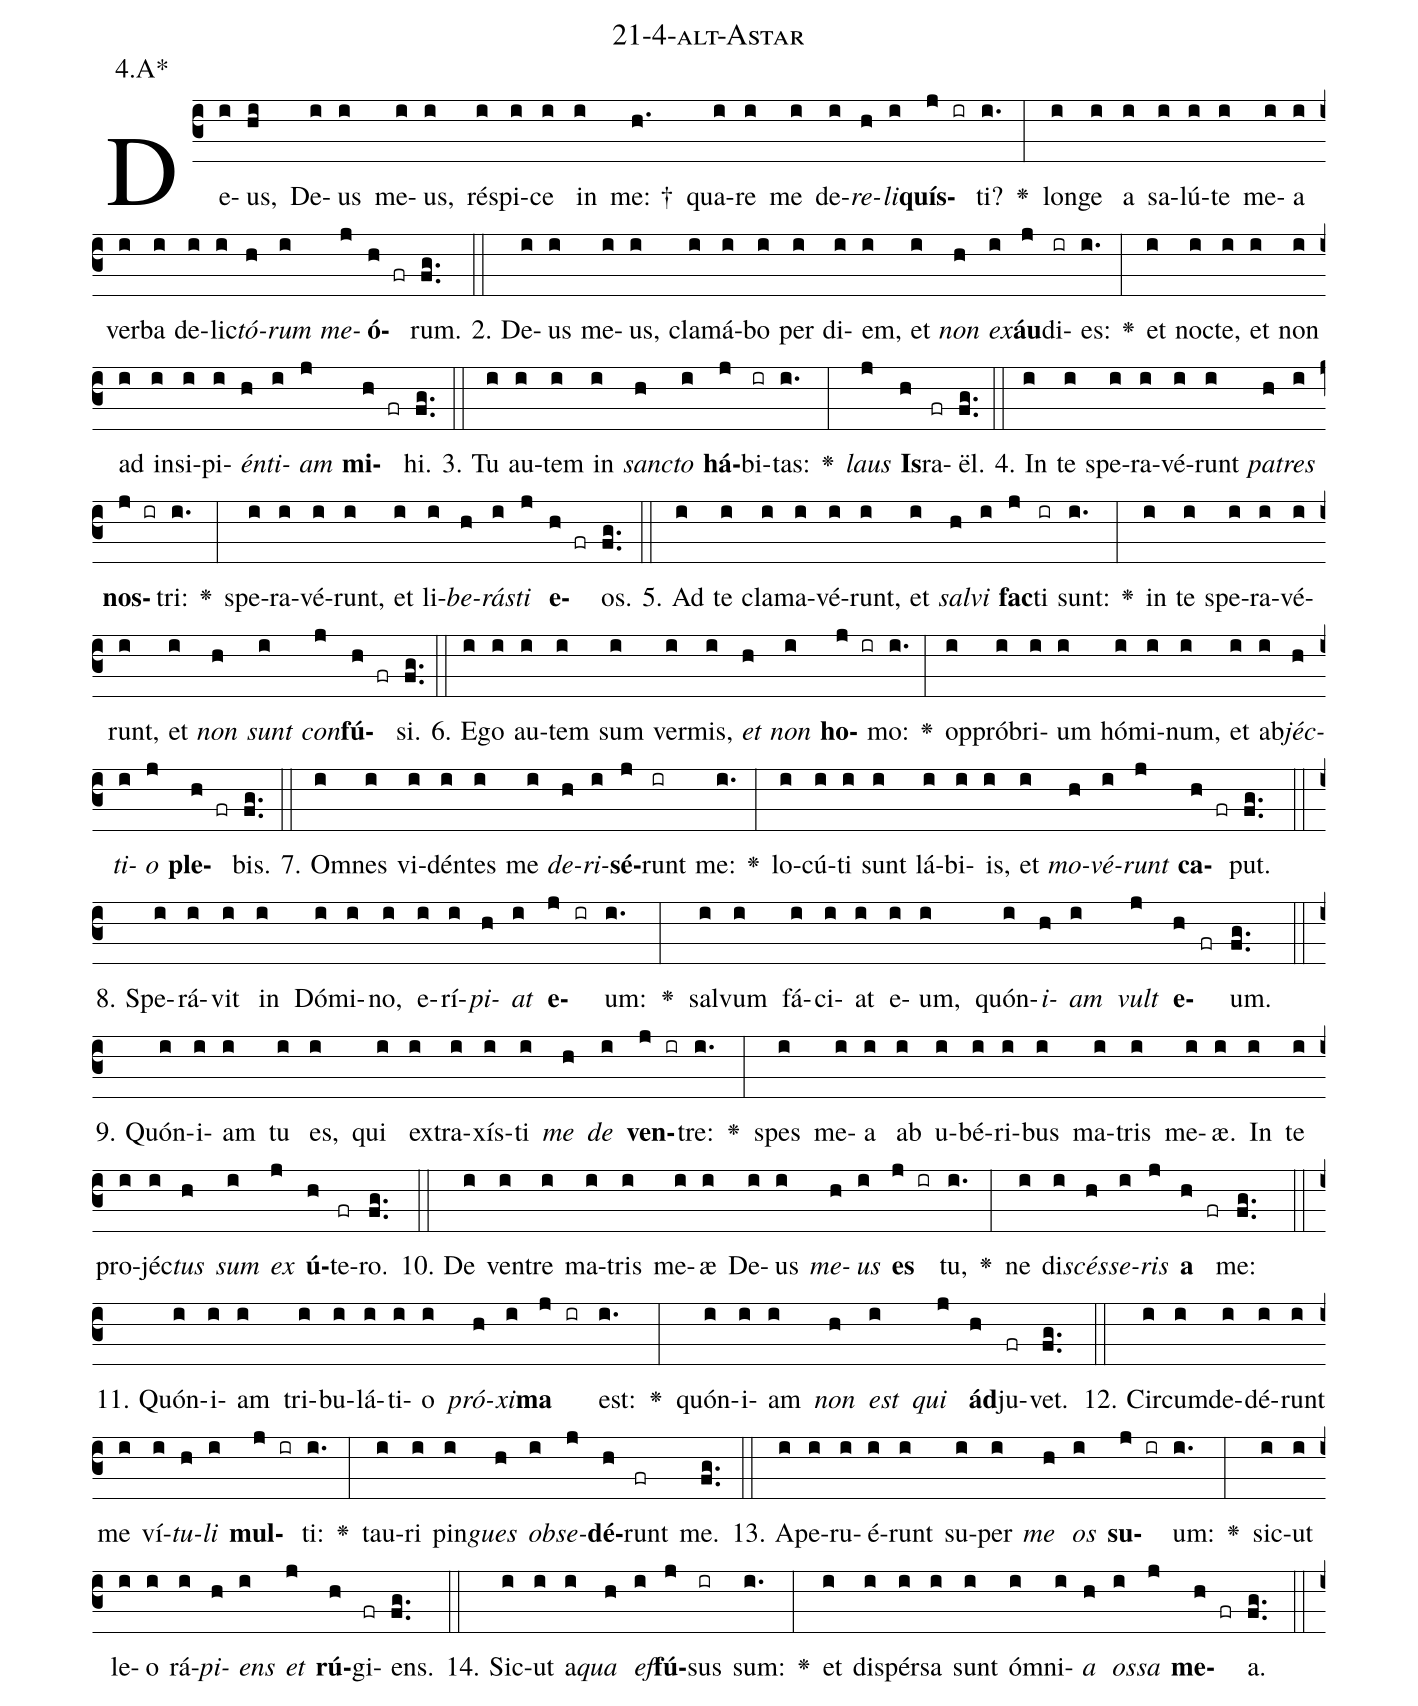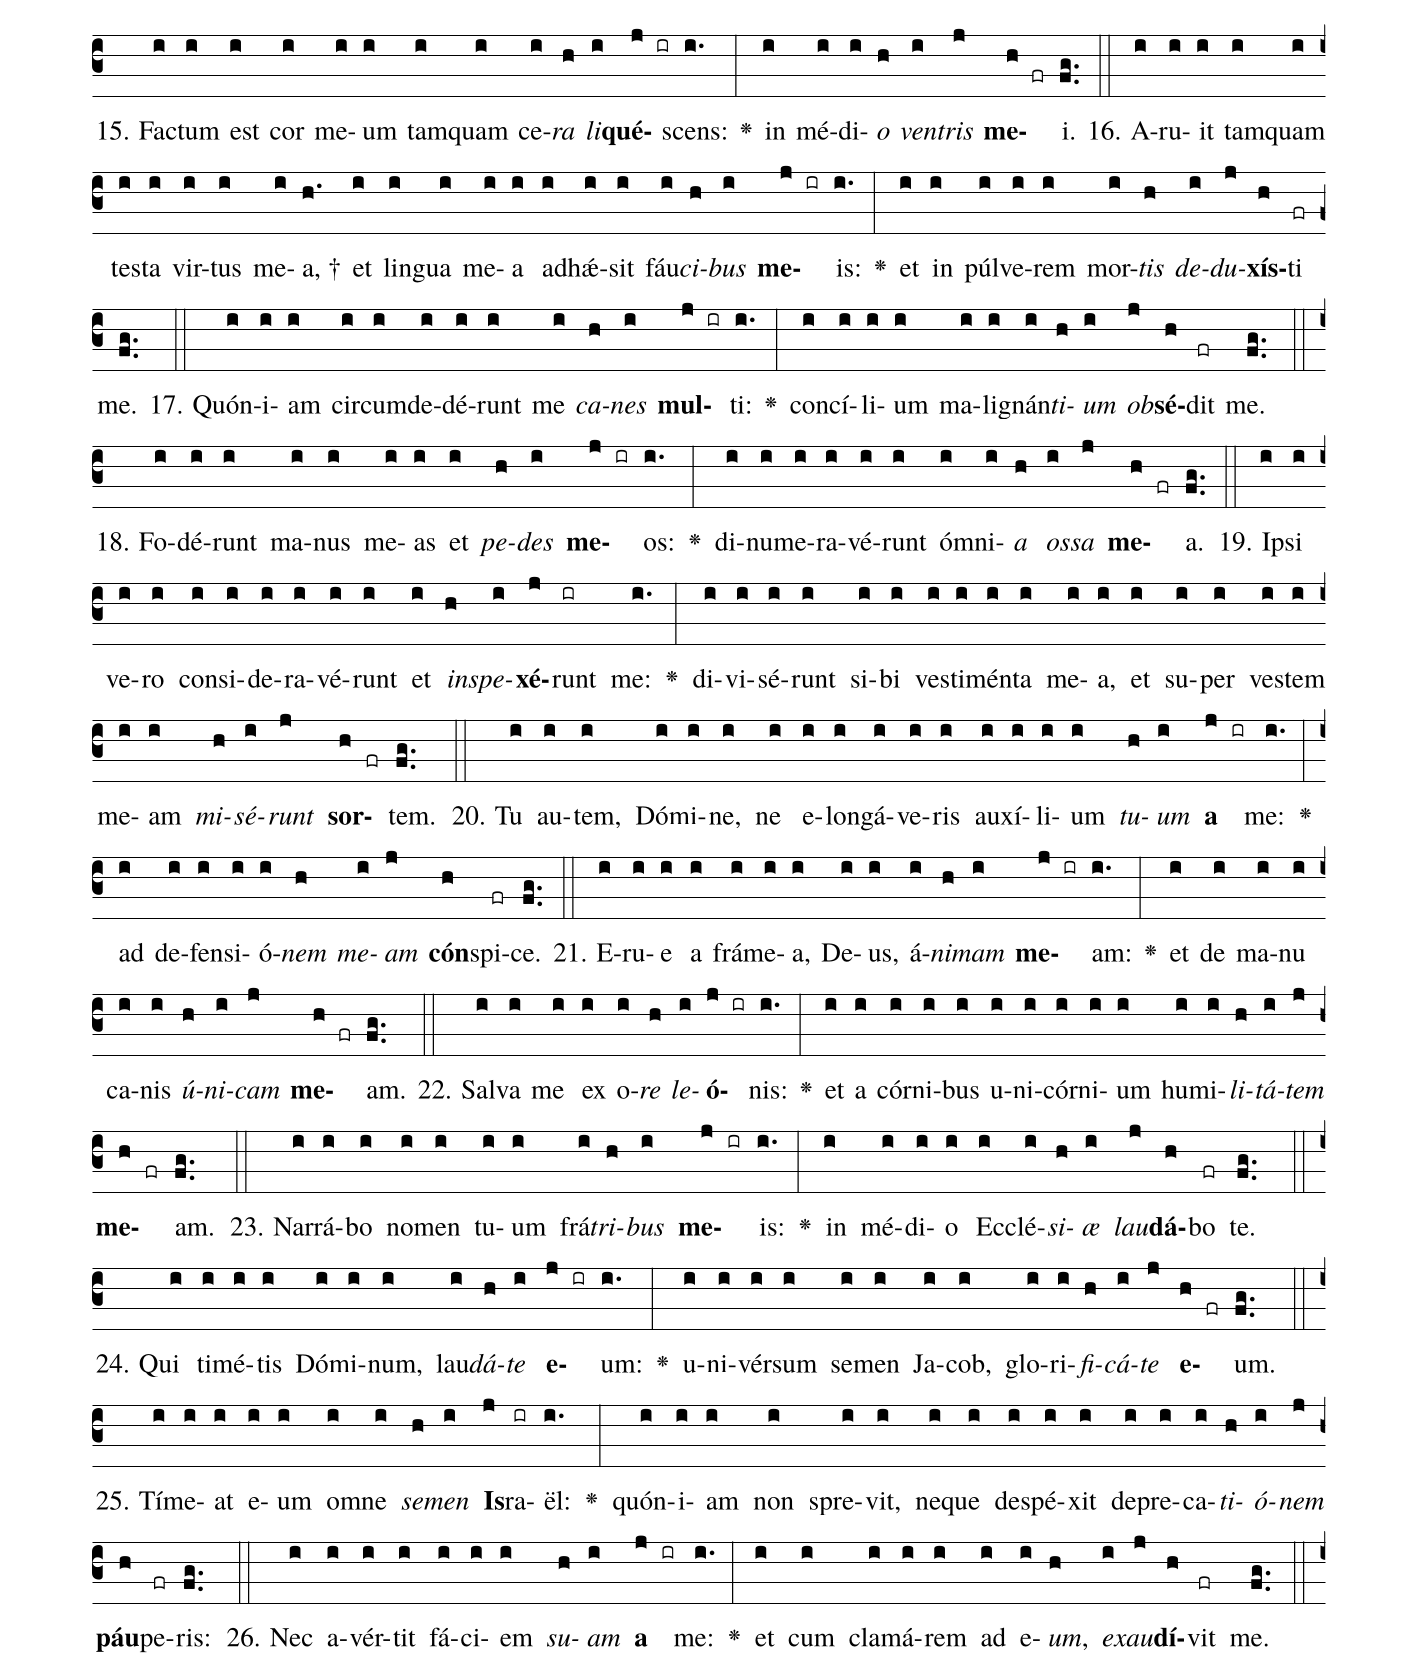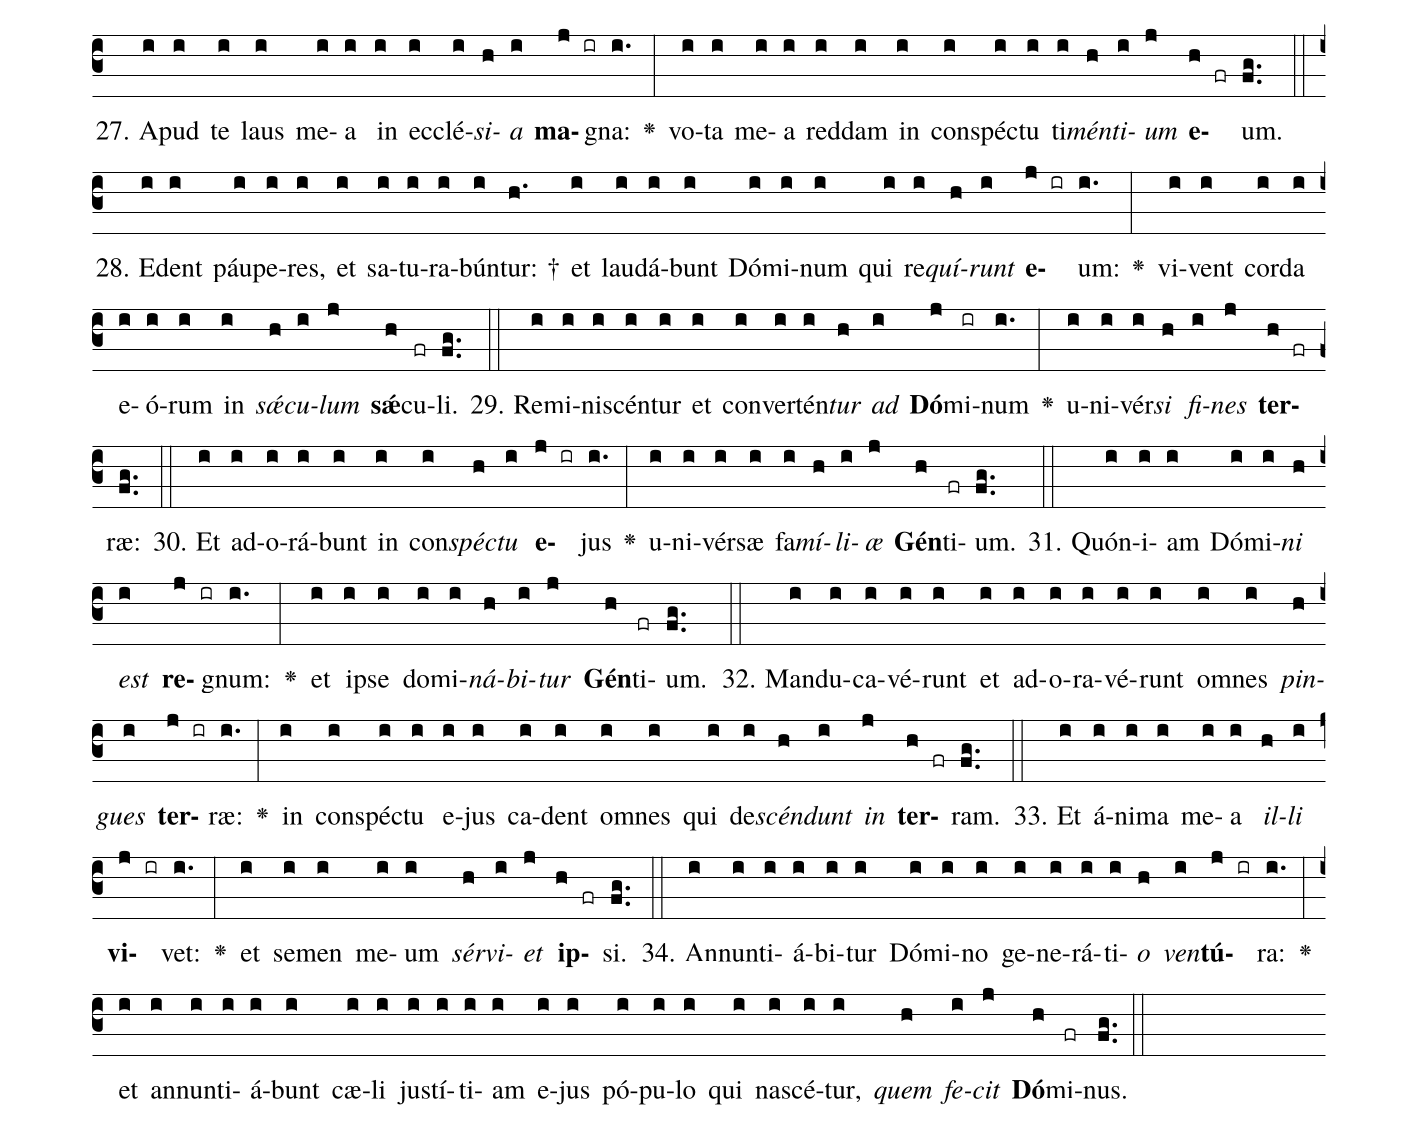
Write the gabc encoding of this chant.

name: 21-4-alt-Astar;
annotation: 4.A*;
%%
(c3)De(i)us,(hi) De(i)us(i) me(i)us,(i) ré(i)spi(i)ce(i) in(i) me: †(h.) qua(i)re(i) me(i) de(i)<i>re</i>(h)<i>li</i>(i)<b>quís</b>(j ir)ti?(i.) <v>\greheightstar</v>(:) lon(i)ge(i) a(i) sa(i)lú(i)te(i) me(i)a(i) ver(i)ba(i) de(i)lic(i)<i>tó</i>(h)<i>rum</i>(i) <i>me</i>(j)<b>ó</b>(h fr)rum.(fg..) (::)
2. De(i)us(i) me(i)us,(i) cla(i)má(i)bo(i) per(i) di(i)em,(i) et(i) <i>non</i>(h) <i>ex</i>(i)<b>áu</b>(j)di(ir)es:(i.) <v>\greheightstar</v>(:) et(i) noc(i)te,(i) et(i) non(i) ad(i) in(i)si(i)pi(i)<i>én</i>(h)<i>ti</i>(i)<i>am</i>(j) <b>mi</b>(h fr)hi.(fg..) (::)
3. Tu(i) au(i)tem(i) in(i) <i>sanc</i>(h)<i>to</i>(i) <b>há</b>(j)bi(ir)tas:(i.) <v>\greheightstar</v>(:) <i>laus</i>(j) <b>Is</b>(h)ra(fr)ël.(fg..) (::)
4. In(i) te(i) spe(i)ra(i)vé(i)runt(i) <i>pa</i>(h)<i>tres</i>(i) <b>nos</b>(j ir)tri:(i.) <v>\greheightstar</v>(:) spe(i)ra(i)vé(i)runt,(i) et(i) li(i)<i>be</i>(h)<i>rás</i>(i)<i>ti</i>(j) <b>e</b>(h fr)os.(fg..) (::)
5. Ad(i) te(i) cla(i)ma(i)vé(i)runt,(i) et(i) <i>sal</i>(h)<i>vi</i>(i) <b>fac</b>(j)ti(ir) sunt:(i.) <v>\greheightstar</v>(:) in(i) te(i) spe(i)ra(i)vé(i)runt,(i) et(i) <i>non</i>(h) <i>sunt</i>(i) <i>con</i>(j)<b>fú</b>(h fr)si.(fg..) (::)
6. E(i)go(i) au(i)tem(i) sum(i) ver(i)mis,(i) <i>et</i>(h) <i>non</i>(i) <b>ho</b>(j ir)mo:(i.) <v>\greheightstar</v>(:) op(i)pró(i)bri(i)um(i) hó(i)mi(i)num,(i) et(i) ab(i)<i>jéc</i>(h)<i>ti</i>(i)<i>o</i>(j) <b>ple</b>(h fr)bis.(fg..) (::)
7. Om(i)nes(i) vi(i)dén(i)tes(i) me(i) <i>de</i>(h)<i>ri</i>(i)<b>sé</b>(j)runt(ir) me:(i.) <v>\greheightstar</v>(:) lo(i)cú(i)ti(i) sunt(i) lá(i)bi(i)is,(i) et(i) <i>mo</i>(h)<i>vé</i>(i)<i>runt</i>(j) <b>ca</b>(h fr)put.(fg..) (::)
8. Spe(i)rá(i)vit(i) in(i) Dó(i)mi(i)no,(i) e(i)rí(i)<i>pi</i>(h)<i>at</i>(i) <b>e</b>(j ir)um:(i.) <v>\greheightstar</v>(:) sal(i)vum(i) fá(i)ci(i)at(i) e(i)um,(i) quón(i)<i>i</i>(h)<i>am</i>(i) <i>vult</i>(j) <b>e</b>(h fr)um.(fg..) (::)
9. Quón(i)i(i)am(i) tu(i) es,(i) qui(i) ex(i)tra(i)xís(i)ti(i) <i>me</i>(h) <i>de</i>(i) <b>ven</b>(j ir)tre:(i.) <v>\greheightstar</v>(:) spes(i) me(i)a(i) ab(i) u(i)bé(i)ri(i)bus(i) ma(i)tris(i) me(i)æ.(i) In(i) te(i) pro(i)jéc(i)<i>tus</i>(h) <i>sum</i>(i) <i>ex</i>(j) <b>ú</b>(h)te(fr)ro.(fg..) (::)
10. De(i) ven(i)tre(i) ma(i)tris(i) me(i)æ(i) De(i)us(i) <i>me</i>(h)<i>us</i>(i) <b>es</b>(j ir) tu,(i.) <v>\greheightstar</v>(:) ne(i) di(i)<i>scés</i>(h)<i>se</i>(i)<i>ris</i>(j) <b>a</b>(h fr) me:(fg..) (::)
11. Quón(i)i(i)am(i) tri(i)bu(i)lá(i)ti(i)o(i) <i>pró</i>(h)<i>xi</i>(i)<b>ma</b>(j ir) est:(i.) <v>\greheightstar</v>(:) quón(i)i(i)am(i) <i>non</i>(h) <i>est</i>(i) <i>qui</i>(j) <b>ád</b>(h)ju(fr)vet.(fg..) (::)
12. Cir(i)cum(i)de(i)dé(i)runt(i) me(i) ví(i)<i>tu</i>(h)<i>li</i>(i) <b>mul</b>(j ir)ti:(i.) <v>\greheightstar</v>(:) tau(i)ri(i) pin(i)<i>gues</i>(h) <i>ob</i>(i)<i>se</i>(j)<b>dé</b>(h)runt(fr) me.(fg..) (::)
13. A(i)pe(i)ru(i)é(i)runt(i) su(i)per(i) <i>me</i>(h) <i>os</i>(i) <b>su</b>(j ir)um:(i.) <v>\greheightstar</v>(:) sic(i)ut(i) le(i)o(i) rá(i)<i>pi</i>(h)<i>ens</i>(i) <i>et</i>(j) <b>rú</b>(h)gi(fr)ens.(fg..) (::)
14. Sic(i)ut(i) a(i)<i>qua</i>(h) <i>ef</i>(i)<b>fú</b>(j)sus(ir) sum:(i.) <v>\greheightstar</v>(:) et(i) di(i)spér(i)sa(i) sunt(i) óm(i)ni(i)<i>a</i>(h) <i>os</i>(i)<i>sa</i>(j) <b>me</b>(h fr)a.(fg..) (::)
15. Fac(i)tum(i) est(i) cor(i) me(i)um(i) tam(i)quam(i) ce(i)<i>ra</i>(h) <i>li</i>(i)<b>qué</b>(j ir)scens:(i.) <v>\greheightstar</v>(:) in(i) mé(i)di(i)<i>o</i>(h) <i>ven</i>(i)<i>tris</i>(j) <b>me</b>(h fr)i.(fg..) (::)
16. A(i)ru(i)it(i) tam(i)quam(i) tes(i)ta(i) vir(i)tus(i) me(i)a, †(h.) et(i) lin(i)gua(i) me(i)a(i) ad(i)hǽ(i)sit(i) fáu(i)<i>ci</i>(h)<i>bus</i>(i) <b>me</b>(j ir)is:(i.) <v>\greheightstar</v>(:) et(i) in(i) púl(i)ve(i)rem(i) mor(i)<i>tis</i>(h) <i>de</i>(i)<i>du</i>(j)<b>xís</b>(h)ti(fr) me.(fg..) (::)
17. Quón(i)i(i)am(i) cir(i)cum(i)de(i)dé(i)runt(i) me(i) <i>ca</i>(h)<i>nes</i>(i) <b>mul</b>(j ir)ti:(i.) <v>\greheightstar</v>(:) con(i)cí(i)li(i)um(i) ma(i)li(i)gnán(i)<i>ti</i>(h)<i>um</i>(i) <i>ob</i>(j)<b>sé</b>(h)dit(fr) me.(fg..) (::)
18. Fo(i)dé(i)runt(i) ma(i)nus(i) me(i)as(i) et(i) <i>pe</i>(h)<i>des</i>(i) <b>me</b>(j ir)os:(i.) <v>\greheightstar</v>(:) di(i)nu(i)me(i)ra(i)vé(i)runt(i) óm(i)ni(i)<i>a</i>(h) <i>os</i>(i)<i>sa</i>(j) <b>me</b>(h fr)a.(fg..) (::)
19. Ip(i)si(i) ve(i)ro(i) con(i)si(i)de(i)ra(i)vé(i)runt(i) et(i) <i>in</i>(h)<i>spe</i>(i)<b>xé</b>(j)runt(ir) me:(i.) <v>\greheightstar</v>(:) di(i)vi(i)sé(i)runt(i) si(i)bi(i) ves(i)ti(i)mén(i)ta(i) me(i)a,(i) et(i) su(i)per(i) ves(i)tem(i) me(i)am(i) <i>mi</i>(h)<i>sé</i>(i)<i>runt</i>(j) <b>sor</b>(h fr)tem.(fg..) (::)
20. Tu(i) au(i)tem,(i) Dó(i)mi(i)ne,(i) ne(i) e(i)lon(i)gá(i)ve(i)ris(i) au(i)xí(i)li(i)um(i) <i>tu</i>(h)<i>um</i>(i) <b>a</b>(j ir) me:(i.) <v>\greheightstar</v>(:) ad(i) de(i)fen(i)si(i)ó(i)<i>nem</i>(h) <i>me</i>(i)<i>am</i>(j) <b>cón</b>(h)spi(fr)ce.(fg..) (::)
21. E(i)ru(i)e(i) a(i) frá(i)me(i)a,(i) De(i)us,(i) á(i)<i>ni</i>(h)<i>mam</i>(i) <b>me</b>(j ir)am:(i.) <v>\greheightstar</v>(:) et(i) de(i) ma(i)nu(i) ca(i)nis(i) <i>ú</i>(h)<i>ni</i>(i)<i>cam</i>(j) <b>me</b>(h fr)am.(fg..) (::)
22. Sal(i)va(i) me(i) ex(i) o(i)<i>re</i>(h) <i>le</i>(i)<b>ó</b>(j ir)nis:(i.) <v>\greheightstar</v>(:) et(i) a(i) cór(i)ni(i)bus(i) u(i)ni(i)cór(i)ni(i)um(i) hu(i)mi(i)<i>li</i>(h)<i>tá</i>(i)<i>tem</i>(j) <b>me</b>(h fr)am.(fg..) (::)
23. Nar(i)rá(i)bo(i) no(i)men(i) tu(i)um(i) frá(i)<i>tri</i>(h)<i>bus</i>(i) <b>me</b>(j ir)is:(i.) <v>\greheightstar</v>(:) in(i) mé(i)di(i)o(i) Ec(i)clé(i)<i>si</i>(h)<i>æ</i>(i) <i>lau</i>(j)<b>dá</b>(h)bo(fr) te.(fg..) (::)
24. Qui(i) ti(i)mé(i)tis(i) Dó(i)mi(i)num,(i) lau(i)<i>dá</i>(h)<i>te</i>(i) <b>e</b>(j ir)um:(i.) <v>\greheightstar</v>(:) u(i)ni(i)vér(i)sum(i) se(i)men(i) Ja(i)cob,(i) glo(i)ri(i)<i>fi</i>(h)<i>cá</i>(i)<i>te</i>(j) <b>e</b>(h fr)um.(fg..) (::)
25. Tí(i)me(i)at(i) e(i)um(i) om(i)ne(i) <i>se</i>(h)<i>men</i>(i) <b>Is</b>(j)ra(ir)ël:(i.) <v>\greheightstar</v>(:) quón(i)i(i)am(i) non(i) spre(i)vit,(i) ne(i)que(i) de(i)spé(i)xit(i) de(i)pre(i)ca(i)<i>ti</i>(h)<i>ó</i>(i)<i>nem</i>(j) <b>páu</b>(h)pe(fr)ris:(fg..) (::)
26. Nec(i) a(i)vér(i)tit(i) fá(i)ci(i)em(i) <i>su</i>(h)<i>am</i>(i) <b>a</b>(j ir) me:(i.) <v>\greheightstar</v>(:) et(i) cum(i) cla(i)má(i)rem(i) ad(i) e(i)<i>um</i>,(h) <i>ex</i>(i)<i>au</i>(j)<b>dí</b>(h)vit(fr) me.(fg..) (::)
27. A(i)pud(i) te(i) laus(i) me(i)a(i) in(i) ec(i)clé(i)<i>si</i>(h)<i>a</i>(i) <b>ma</b>(j ir)gna:(i.) <v>\greheightstar</v>(:) vo(i)ta(i) me(i)a(i) red(i)dam(i) in(i) con(i)spéc(i)tu(i) ti(i)<i>mén</i>(h)<i>ti</i>(i)<i>um</i>(j) <b>e</b>(h fr)um.(fg..) (::)
28. E(i)dent(i) páu(i)pe(i)res,(i) et(i) sa(i)tu(i)ra(i)bún(i)tur: †(h.) et(i) lau(i)dá(i)bunt(i) Dó(i)mi(i)num(i) qui(i) re(i)<i>quí</i>(h)<i>runt</i>(i) <b>e</b>(j ir)um:(i.) <v>\greheightstar</v>(:) vi(i)vent(i) cor(i)da(i) e(i)ó(i)rum(i) in(i) <i>sǽ</i>(h)<i>cu</i>(i)<i>lum</i>(j) <b>sǽ</b>(h)cu(fr)li.(fg..) (::)
29. Re(i)mi(i)ni(i)scén(i)tur(i) et(i) con(i)ver(i)tén(i)<i>tur</i>(h) <i>ad</i>(i) <b>Dó</b>(j)mi(ir)num(i.) <v>\greheightstar</v>(:) u(i)ni(i)vér(i)<i>si</i>(h) <i>fi</i>(i)<i>nes</i>(j) <b>ter</b>(h fr)ræ:(fg..) (::)
30. Et(i) ad(i)o(i)rá(i)bunt(i) in(i) con(i)<i>spéc</i>(h)<i>tu</i>(i) <b>e</b>(j ir)jus(i.) <v>\greheightstar</v>(:) u(i)ni(i)vér(i)sæ(i) fa(i)<i>mí</i>(h)<i>li</i>(i)<i>æ</i>(j) <b>Gén</b>(h)ti(fr)um.(fg..) (::)
31. Quón(i)i(i)am(i) Dó(i)mi(i)<i>ni</i>(h) <i>est</i>(i) <b>re</b>(j ir)gnum:(i.) <v>\greheightstar</v>(:) et(i) ip(i)se(i) do(i)mi(i)<i>ná</i>(h)<i>bi</i>(i)<i>tur</i>(j) <b>Gén</b>(h)ti(fr)um.(fg..) (::)
32. Man(i)du(i)ca(i)vé(i)runt(i) et(i) ad(i)o(i)ra(i)vé(i)runt(i) om(i)nes(i) <i>pin</i>(h)<i>gues</i>(i) <b>ter</b>(j ir)ræ:(i.) <v>\greheightstar</v>(:) in(i) con(i)spéc(i)tu(i) e(i)jus(i) ca(i)dent(i) om(i)nes(i) qui(i) de(i)<i>scén</i>(h)<i>dunt</i>(i) <i>in</i>(j) <b>ter</b>(h fr)ram.(fg..) (::)
33. Et(i) á(i)ni(i)ma(i) me(i)a(i) <i>il</i>(h)<i>li</i>(i) <b>vi</b>(j ir)vet:(i.) <v>\greheightstar</v>(:) et(i) se(i)men(i) me(i)um(i) <i>sér</i>(h)<i>vi</i>(i)<i>et</i>(j) <b>ip</b>(h fr)si.(fg..) (::)
34. An(i)nun(i)ti(i)á(i)bi(i)tur(i) Dó(i)mi(i)no(i) ge(i)ne(i)rá(i)ti(i)<i>o</i>(h) <i>ven</i>(i)<b>tú</b>(j ir)ra:(i.) <v>\greheightstar</v>(:) et(i) an(i)nun(i)ti(i)á(i)bunt(i) cæ(i)li(i) jus(i)tí(i)ti(i)am(i) e(i)jus(i) pó(i)pu(i)lo(i) qui(i) na(i)scé(i)tur,(i) <i>quem</i>(h) <i>fe</i>(i)<i>cit</i>(j) <b>Dó</b>(h)mi(fr)nus.(fg..) (::)
